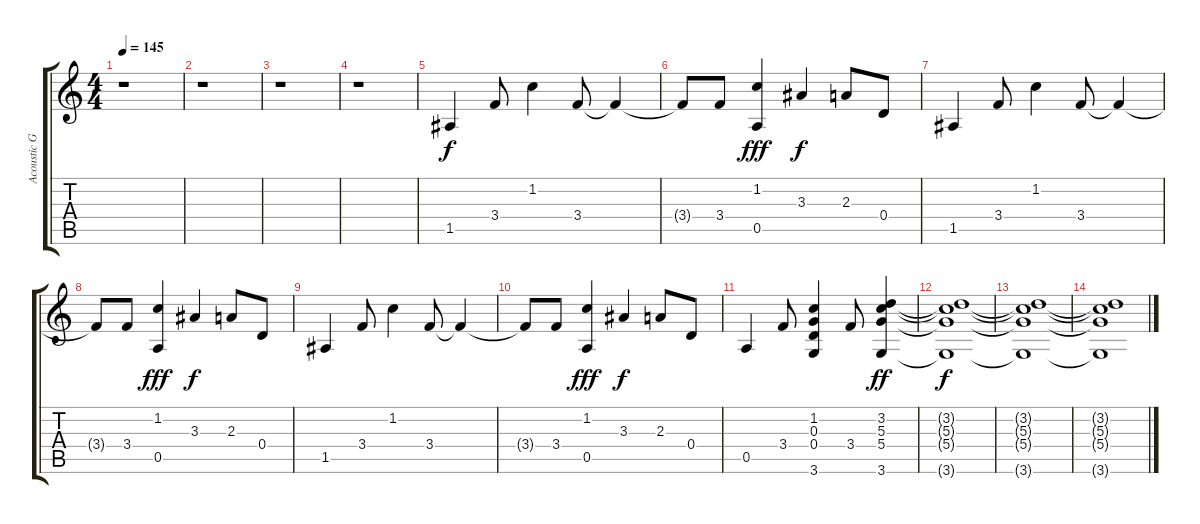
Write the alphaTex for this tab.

\track ("Acoustic Guitar" "Acoustic G") {instrument acousticguitarsteel}
\staff {score tabs}
\tuning (E4 B3 G3 D3 A2 E2) {hide}
\ts (4 4)
\tempo 145
\clef g2
\ks c
r.1{dy f} |
r.1 |
r.1 |
r.1 |
1.5.4 3.4.8 1.2.4 3.4.8 3.4{t}.4 |
3.4{t}.8 3.4.8 (1.2 0.5).4{dy fff} 3.3.4{dy f} 2.3.8 0.4.8 |
1.5.4 3.4.8 1.2.4 3.4.8 3.4{t}.4 |
3.4{t}.8 3.4.8 (1.2 0.5).4{dy fff} 3.3.4{dy f} 2.3.8 0.4.8 |
1.5.4 3.4.8 1.2.4 3.4.8 3.4{t}.4 |
3.4{t}.8 3.4.8 (1.2 0.5).4{dy fff} 3.3.4{dy f} 2.3.8 0.4.8 |
0.5.4 3.4.8 (1.2 0.3 0.4 3.6).4 3.4.8 (3.2 5.3 5.4 3.6).4{dy ff} |
(3.2{t} 5.3{t} 5.4{t} 3.6{t}).1{dy f} |
(3.2{t} 5.3{t} 5.4{t} 3.6{t}).1 |
(3.2{t} 5.3{t} 5.4{t} 3.6{t}).1
